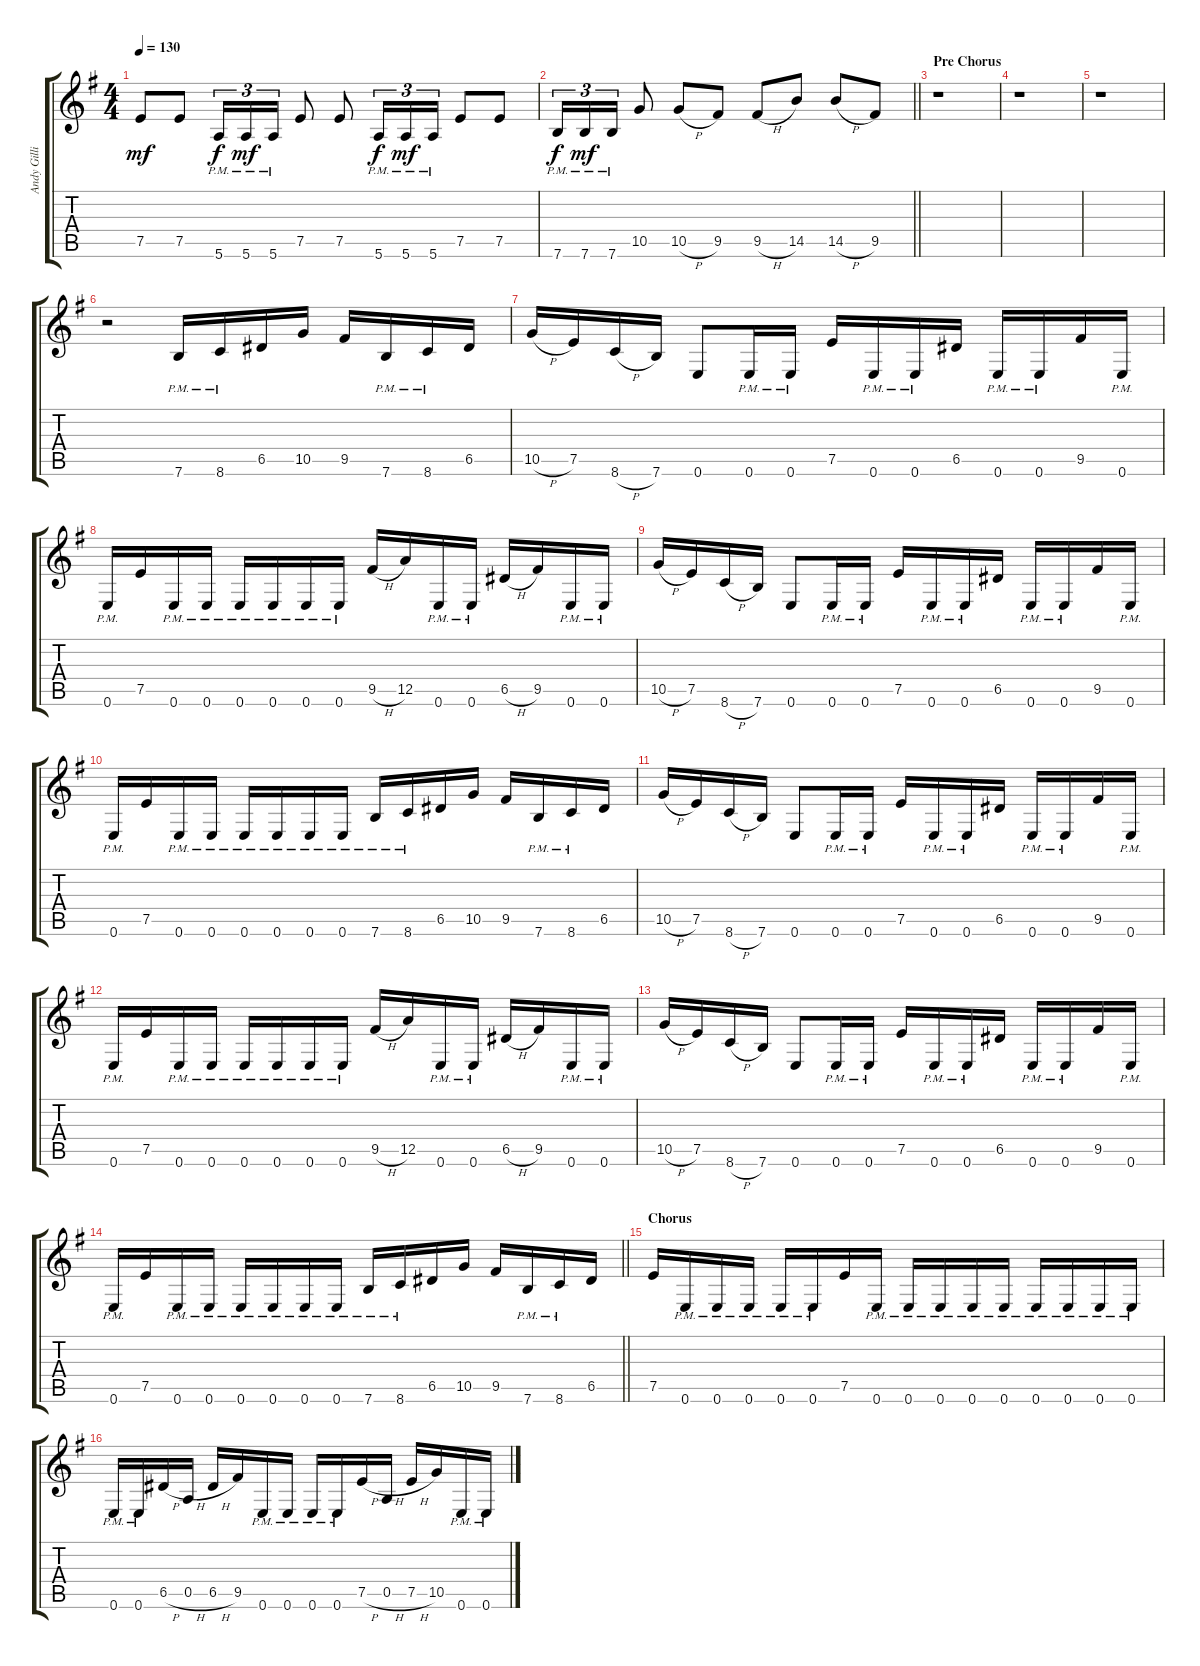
\track ("Andy Gillion (guitar)" "Andy Gilli") {instrument distortionguitar}
\staff {score tabs}
\tuning (E4 B3 G3 D3 A2 E2) {hide}
\ts (4 4)
\tempo 130
\clef g2
\ks eminor
7.5.8{dy mf} 7.5.8 5.6{pm}.16{tu (3 2) dy f} 5.6{pm}.16{tu (3 2) dy mf} 5.6{pm}.16{tu (3 2)} 7.5.8 7.5.8 5.6{pm}.16{tu (3 2) dy f} 5.6{pm}.16{tu (3 2) dy mf} 5.6{pm}.16{tu (3 2)} 7.5.8 7.5.8 |
\barLineRight lightlight
7.6{pm}.16{tu (3 2) dy f} 7.6{pm}.16{tu (3 2) dy mf} 7.6{pm}.16{tu (3 2)} 10.5.8 10.5{h}.8 9.5.8 9.5{h}.8 14.5.8 14.5{h}.8 9.5.8 |
\section ("" "Pre Chorus")
r.1 |
r.1 |
r.1 |
r.2 7.6{pm}.16 8.6{pm}.16 6.5.16 10.5.16 9.5.16 7.6{pm}.16 8.6{pm}.16 6.5.16 |
10.5{h}.16 7.5.16 8.6{h}.16 7.6.16 0.6.8 0.6{pm}.16 0.6{pm}.16 7.5.16 0.6{pm}.16 0.6{pm}.16 6.5.16 0.6{pm}.16 0.6{pm}.16 9.5.16 0.6{pm}.16 |
0.6{pm}.16 7.5.16 0.6{pm}.16 0.6{pm}.16 0.6{pm}.16 0.6{pm}.16 0.6{pm}.16 0.6{pm}.16 9.5{h}.16 12.5.16 0.6{pm}.16 0.6{pm}.16 6.5{h}.16 9.5.16 0.6{pm}.16 0.6{pm}.16 |
10.5{h}.16 7.5.16 8.6{h}.16 7.6.16 0.6.8 0.6{pm}.16 0.6{pm}.16 7.5.16 0.6{pm}.16 0.6{pm}.16 6.5.16 0.6{pm}.16 0.6{pm}.16 9.5.16 0.6{pm}.16 |
0.6{pm}.16 7.5.16 0.6{pm}.16 0.6{pm}.16 0.6{pm}.16 0.6{pm}.16 0.6{pm}.16 0.6{pm}.16 7.6{pm}.16 8.6{pm}.16 6.5.16 10.5.16 9.5.16 7.6{pm}.16 8.6{pm}.16 6.5.16 |
10.5{h}.16 7.5.16 8.6{h}.16 7.6.16 0.6.8 0.6{pm}.16 0.6{pm}.16 7.5.16 0.6{pm}.16 0.6{pm}.16 6.5.16 0.6{pm}.16 0.6{pm}.16 9.5.16 0.6{pm}.16 |
0.6{pm}.16 7.5.16 0.6{pm}.16 0.6{pm}.16 0.6{pm}.16 0.6{pm}.16 0.6{pm}.16 0.6{pm}.16 9.5{h}.16 12.5.16 0.6{pm}.16 0.6{pm}.16 6.5{h}.16 9.5.16 0.6{pm}.16 0.6{pm}.16 |
10.5{h}.16 7.5.16 8.6{h}.16 7.6.16 0.6.8 0.6{pm}.16 0.6{pm}.16 7.5.16 0.6{pm}.16 0.6{pm}.16 6.5.16 0.6{pm}.16 0.6{pm}.16 9.5.16 0.6{pm}.16 |
\barLineRight lightlight
0.6{pm}.16 7.5.16 0.6{pm}.16 0.6{pm}.16 0.6{pm}.16 0.6{pm}.16 0.6{pm}.16 0.6{pm}.16 7.6{pm}.16 8.6{pm}.16 6.5.16 10.5.16 9.5.16 7.6{pm}.16 8.6{pm}.16 6.5.16 |
\section ("" "Chorus")
7.5.16 0.6{pm}.16 0.6{pm}.16 0.6{pm}.16 0.6{pm}.16 0.6{pm}.16 7.5.16 0.6{pm}.16 0.6{pm}.16 0.6{pm}.16 0.6{pm}.16 0.6{pm}.16 0.6{pm}.16 0.6{pm}.16 0.6{pm}.16 0.6{pm}.16 |
0.6{pm}.16 0.6{pm}.16 6.5{h}.16 0.5{h}.16 6.5{h}.16 9.5.16 0.6{pm}.16 0.6{pm}.16 0.6{pm}.16 0.6{pm}.16 7.5{h}.16 0.5{h}.16 7.5{h}.16 10.5.16 0.6{pm}.16 0.6{pm}.16
